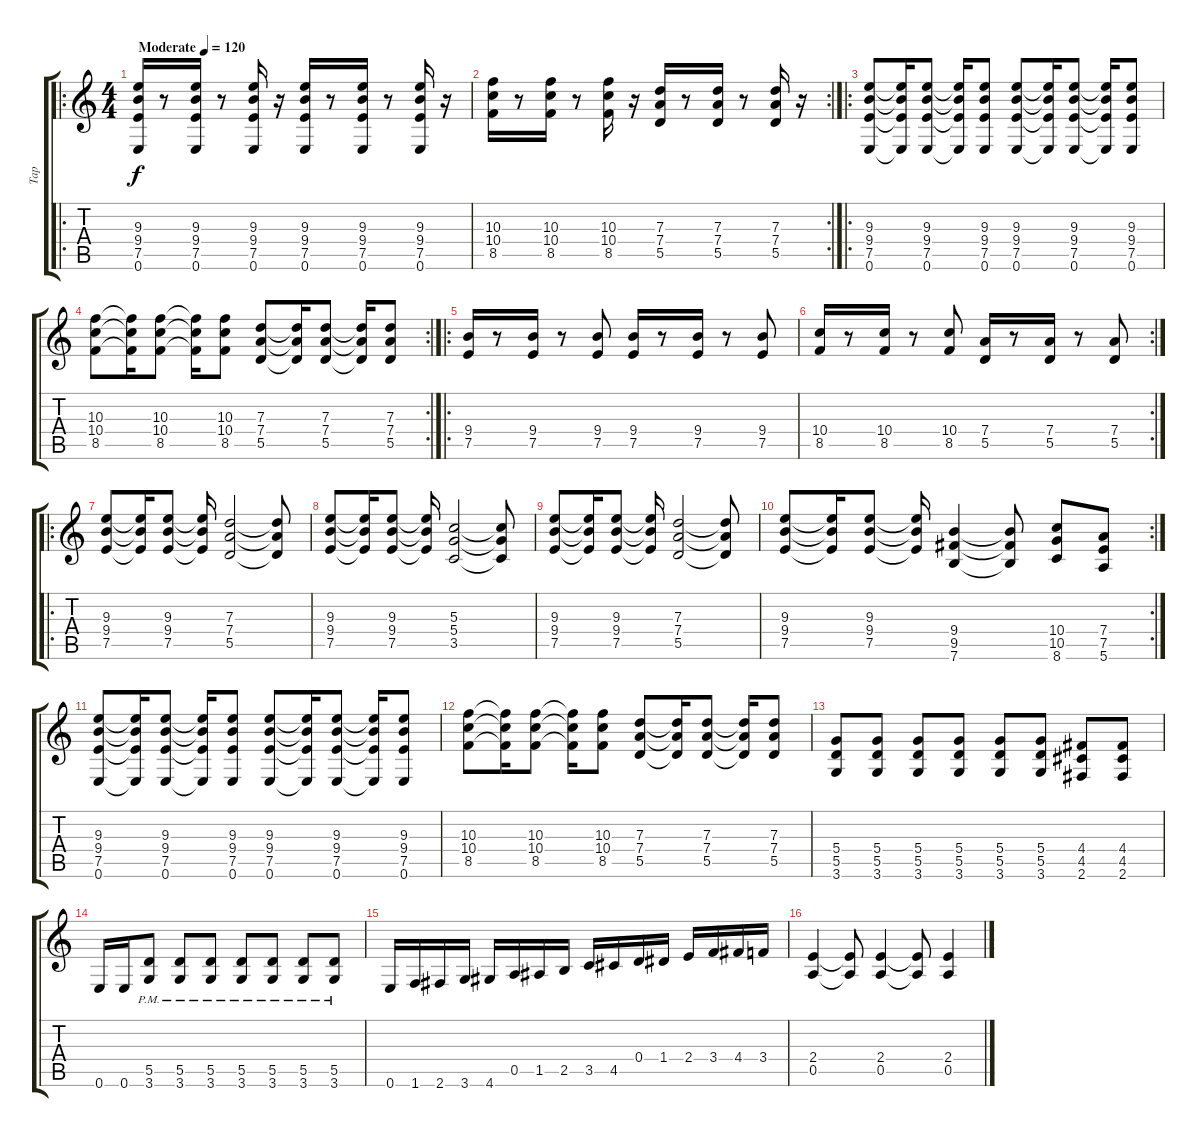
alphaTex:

\track ("Tap" "Tap") {instrument overdrivenguitar}
\staff {score tabs}
\tuning (E4 B3 G3 D3 A2 E2) {hide}
\ro
\ts (4 4)
\tempo (120 "Moderate")
\clef g2
\ks c
(9.3 9.4 7.5 0.6).16{dy f instrument overdrivenguitar} r.8 (9.3 9.4 7.5 0.6).16 r.8 (9.3 9.4 7.5 0.6).16 r.16 (9.3 9.4 7.5 0.6).16 r.8 (9.3 9.4 7.5 0.6).16 r.8 (9.3 9.4 7.5 0.6).16 r.16 |
\rc 2
(10.3 10.4 8.5).16 r.8 (10.3 10.4 8.5).16 r.8 (10.3 10.4 8.5).16 r.16 (7.3 7.4 5.5).16 r.8 (7.3 7.4 5.5).16 r.8 (7.3 7.4 5.5).16 r.16 |
\ro
(9.3 9.4 7.5 0.6).8 (9.3{t} 9.4{t} 7.5{t} 0.6{t}).16 (9.3 9.4 7.5 0.6).8 (9.3{t} 9.4{t} 7.5{t} 0.6{t}).16 (9.3 9.4 7.5 0.6).8 (9.3 9.4 7.5 0.6).8 (9.3{t} 9.4{t} 7.5{t} 0.6{t}).16 (9.3 9.4 7.5 0.6).8 (9.3{t} 9.4{t} 7.5{t} 0.6{t}).16 (9.3 9.4 7.5 0.6).8 |
\rc 2
(10.3 10.4 8.5).8 (10.3{t} 10.4{t} 8.5{t}).16 (10.3 10.4 8.5).8 (10.3{t} 10.4{t} 8.5{t}).16 (10.3 10.4 8.5).8 (7.3 7.4 5.5).8 (7.3{t} 7.4{t} 5.5{t}).16 (7.3 7.4 5.5).8 (7.3{t} 7.4{t} 5.5{t}).16 (7.3 7.4 5.5).8 |
\ro
(9.4 7.5).16 r.8 (9.4 7.5).16 r.8 (9.4 7.5).8 (9.4 7.5).16 r.8 (9.4 7.5).16 r.8 (9.4 7.5).8 |
\rc 2
(10.4 8.5).16 r.8 (10.4 8.5).16 r.8 (10.4 8.5).8 (7.4 5.5).16 r.8 (7.4 5.5).16 r.8 (7.4 5.5).8 |
\ro
(9.3 9.4 7.5).8 (9.3{t} 9.4{t} 7.5{t}).16 (9.3 9.4 7.5).8 (9.3{t} 9.4{t} 7.5{t}).16 (7.3 7.4 5.5).2 (7.3{t} 7.4{t} 5.5{t}).8 |
(9.3 9.4 7.5).8 (9.3{t} 9.4{t} 7.5{t}).16 (9.3 9.4 7.5).8 (9.3{t} 9.4{t} 7.5{t}).16 (5.3 5.4 3.5).2 (5.3{t} 5.4{t} 3.5{t}).8 |
(9.3 9.4 7.5).8 (9.3{t} 9.4{t} 7.5{t}).16 (9.3 9.4 7.5).8 (9.3{t} 9.4{t} 7.5{t}).16 (7.3 7.4 5.5).2 (7.3{t} 7.4{t} 5.5{t}).8 |
\rc 2
(9.3 9.4 7.5).8 (9.3{t} 9.4{t} 7.5{t}).16 (9.3 9.4 7.5).8 (9.3{t} 9.4{t} 7.5{t}).16 (9.4 9.5 7.6).4 (9.4{t} 9.5{t} 7.6{t}).8 (10.4 10.5 8.6).8 (7.4 7.5 5.6).8 |
(9.3 9.4 7.5 0.6).8 (9.3{t} 9.4{t} 7.5{t} 0.6{t}).16 (9.3 9.4 7.5 0.6).8 (9.3{t} 9.4{t} 7.5{t} 0.6{t}).16 (9.3 9.4 7.5 0.6).8 (9.3 9.4 7.5 0.6).8 (9.3{t} 9.4{t} 7.5{t} 0.6{t}).16 (9.3 9.4 7.5 0.6).8 (9.3{t} 9.4{t} 7.5{t} 0.6{t}).16 (9.3 9.4 7.5 0.6).8 |
(10.3 10.4 8.5).8 (10.3{t} 10.4{t} 8.5{t}).16 (10.3 10.4 8.5).8 (10.3{t} 10.4{t} 8.5{t}).16 (10.3 10.4 8.5).8 (7.3 7.4 5.5).8 (7.3{t} 7.4{t} 5.5{t}).16 (7.3 7.4 5.5).8 (7.3{t} 7.4{t} 5.5{t}).16 (7.3 7.4 5.5).8 |
(5.4 5.5 3.6).8 (5.4 5.5 3.6).8 (5.4 5.5 3.6).8 (5.4 5.5 3.6).8 (5.4 5.5 3.6).8 (5.4 5.5 3.6).8 (4.4 4.5 2.6).8 (4.4 4.5 2.6).8 |
0.6.16 0.6.16 (5.5 3.6{pm}).8 (5.5 3.6{pm}).8 (5.5 3.6{pm}).8 (5.5 3.6{pm}).8 (5.5 3.6{pm}).8 (5.5 3.6{pm}).8 (5.5 3.6{pm}).8 |
0.6.16 1.6.16 2.6.16 3.6.16 4.6.16 0.5.16 1.5.16 2.5.16 3.5.16 4.5.16 0.4.16 1.4.16 2.4.16 3.4.16 4.4.16 3.4.16 |
(2.4 0.5).4 (2.4{t} 0.5{t}).8 (2.4 0.5).4 (2.4{t} 0.5{t}).8 (2.4 0.5).4
